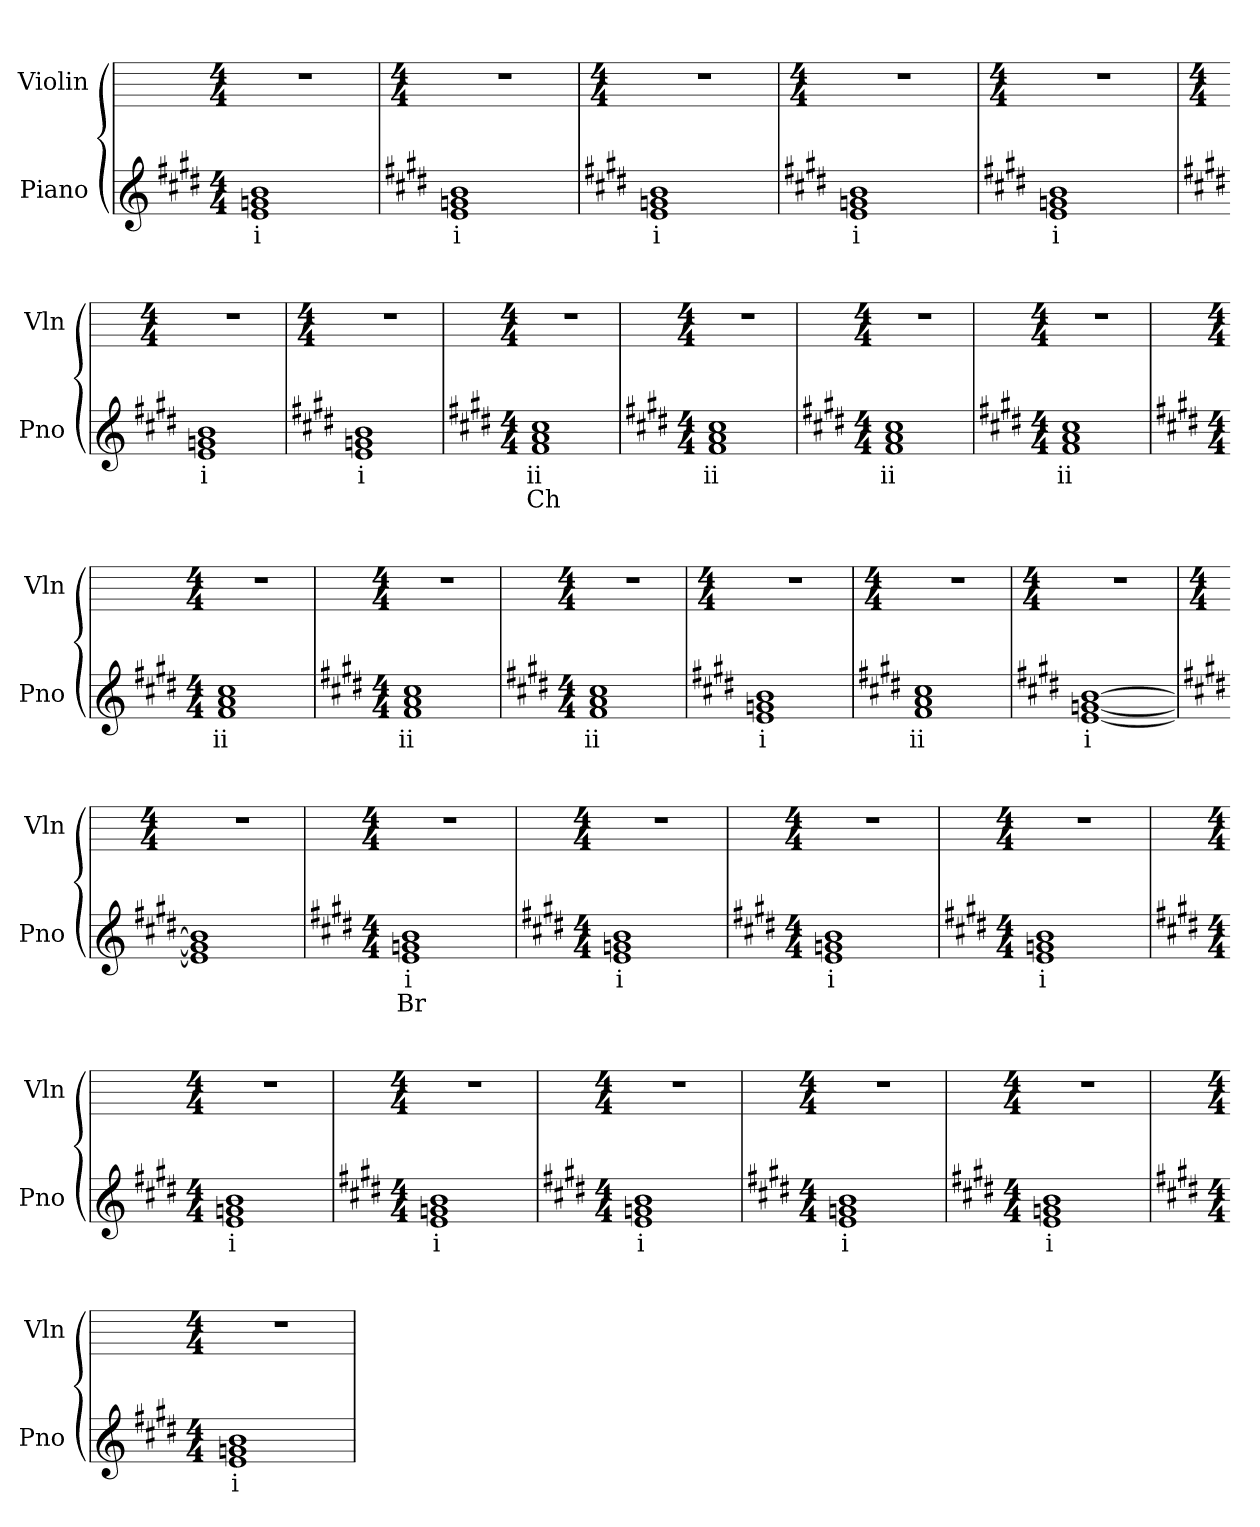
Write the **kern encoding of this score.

**kern	**text	**text	**kern
*part2	*part2	*part2	*part1
*staff2	*staff2	*staff2	*staff1
*I"Piano	*	*	*I"Violin
*I'Pno	*	*	*I'Vln
*k[f#c#g#d#]	*	*	*
*E:	*	*	*
*M4/4	*	*	*M4/4
=	=	=	=
1e 1gn 1b	i	.	1r
=	=	=	=
*k[f#c#g#d#]	*	*	*
*E:	*	*	*
*	*	*	*M4/4
1e 1gn 1b	i	.	1r
=	=	=	=
*k[f#c#g#d#]	*	*	*
*E:	*	*	*
*	*	*	*M4/4
1e 1gn 1b	i	.	1r
=	=	=	=
*k[f#c#g#d#]	*	*	*
*E:	*	*	*
*	*	*	*M4/4
1e 1gn 1b	i	.	1r
=	=	=	=
*k[f#c#g#d#]	*	*	*
*E:	*	*	*
*	*	*	*M4/4
1e 1gn 1b	i	.	1r
=	=	=	=
*k[f#c#g#d#]	*	*	*
*E:	*	*	*
*	*	*	*M4/4
1e 1gn 1b	i	.	1r
=	=	=	=
*k[f#c#g#d#]	*	*	*
*E:	*	*	*
*	*	*	*M4/4
1e 1gn 1b	i	.	1r
=	=	=	=
*k[f#c#g#d#]	*	*	*
*E:	*	*	*
*M4/4	*	*	*M4/4
1f# 1a 1cc#	ii	Ch	1r
=	=	=	=
*k[f#c#g#d#]	*	*	*
*E:	*	*	*
*M4/4	*	*	*M4/4
1f# 1a 1cc#	ii	.	1r
=	=	=	=
*k[f#c#g#d#]	*	*	*
*E:	*	*	*
*M4/4	*	*	*M4/4
1f# 1a 1cc#	ii	.	1r
=	=	=	=
*k[f#c#g#d#]	*	*	*
*E:	*	*	*
*M4/4	*	*	*M4/4
1f# 1a 1cc#	ii	.	1r
=	=	=	=
*k[f#c#g#d#]	*	*	*
*E:	*	*	*
*M4/4	*	*	*M4/4
1f# 1a 1cc#	ii	.	1r
=	=	=	=
*k[f#c#g#d#]	*	*	*
*E:	*	*	*
*M4/4	*	*	*M4/4
1f# 1a 1cc#	ii	.	1r
=	=	=	=
*k[f#c#g#d#]	*	*	*
*E:	*	*	*
*M4/4	*	*	*M4/4
1f# 1a 1cc#	ii	.	1r
=	=	=	=
*k[f#c#g#d#]	*	*	*
*E:	*	*	*
*	*	*	*M4/4
1e 1gn 1b	i	.	1r
=	=	=	=
*k[f#c#g#d#]	*	*	*
*E:	*	*	*
*	*	*	*M4/4
1f# 1a 1cc#	ii	.	1r
=	=	=	=
*k[f#c#g#d#]	*	*	*
*E:	*	*	*
*	*	*	*M4/4
[1e [1gn [1b	i	.	1r
=	=	=	=
*k[f#c#g#d#]	*	*	*
*E:	*	*	*
*	*	*	*M4/4
1e] 1gn] 1b]	.	.	1r
=	=	=	=
*k[f#c#g#d#]	*	*	*
*E:	*	*	*
*M4/4	*	*	*M4/4
1e 1gn 1b	i	Br	1r
=	=	=	=
*k[f#c#g#d#]	*	*	*
*E:	*	*	*
*M4/4	*	*	*M4/4
1e 1gn 1b	i	.	1r
=	=	=	=
*k[f#c#g#d#]	*	*	*
*E:	*	*	*
*M4/4	*	*	*M4/4
1e 1gn 1b	i	.	1r
=	=	=	=
*k[f#c#g#d#]	*	*	*
*E:	*	*	*
*M4/4	*	*	*M4/4
1e 1gn 1b	i	.	1r
=	=	=	=
*k[f#c#g#d#]	*	*	*
*E:	*	*	*
*M4/4	*	*	*M4/4
1e 1gn 1b	i	.	1r
=	=	=	=
*k[f#c#g#d#]	*	*	*
*E:	*	*	*
*M4/4	*	*	*M4/4
1e 1gn 1b	i	.	1r
=	=	=	=
*k[f#c#g#d#]	*	*	*
*E:	*	*	*
*M4/4	*	*	*M4/4
1e 1gn 1b	i	.	1r
=	=	=	=
*k[f#c#g#d#]	*	*	*
*E:	*	*	*
*M4/4	*	*	*M4/4
1e 1gn 1b	i	.	1r
=	=	=	=
*k[f#c#g#d#]	*	*	*
*E:	*	*	*
*M4/4	*	*	*M4/4
1e 1gn 1b	i	.	1r
=	=	=	=
*k[f#c#g#d#]	*	*	*
*E:	*	*	*
*M4/4	*	*	*M4/4
1e 1gn 1b	i	.	1r
=	=	=	=
*-	*-	*-	*-
